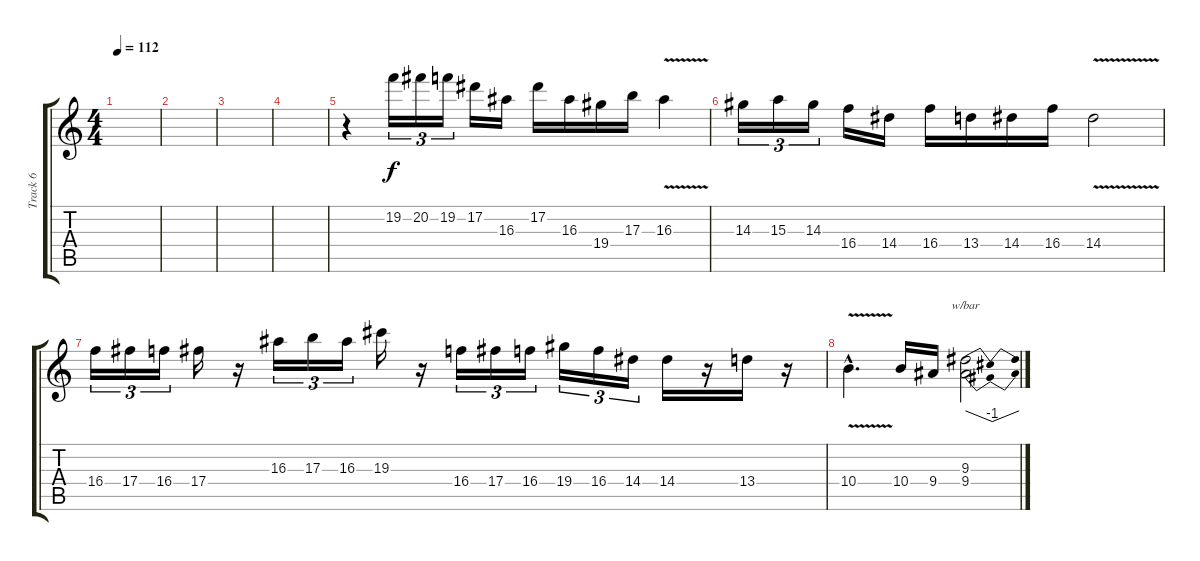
\track ("Track 6" "Track 6") {instrument overdrivenguitar}
\staff {score tabs}
\tuning (Eb4 Bb3 Gb3 Db3 Ab2 Eb2) {hide}
\ts (4 4)
\tempo 112
\clef g2
\ks c
|
|
|
|
r.4 19.2.16{tu (3 2)} 20.2.16{tu (3 2)} 19.2.16{tu (3 2)} 17.2.16 16.3.16 17.2.16 16.3.16 19.4.16 17.3.16 16.3{v}.4 |
14.3.16{tu (3 2)} 15.3.16{tu (3 2)} 14.3.16{tu (3 2)} 16.4.16 14.4.16 16.4.16 13.4.16 14.4.16 16.4.16 14.4{v}.2 |
16.4.16{tu (3 2)} 17.4.16{tu (3 2)} 16.4.16{tu (3 2)} 17.4.16 r.16 16.3.16{tu (3 2)} 17.3.16{tu (3 2)} 16.3.16{tu (3 2)} 19.3.16 r.16 16.4.16{tu (3 2)} 17.4.16{tu (3 2)} 16.4.16{tu (3 2)} 19.4.16{tu (3 2)} 16.4.16{tu (3 2)} 14.4.16{tu (3 2)} 14.4.16 r.16 13.4.16 r.16 |
10.4{v hac}.4{d} 10.4.16 9.4.16 (9.3 9.4).2{tbe (dip default 0 0 30 -4 60 0)}
